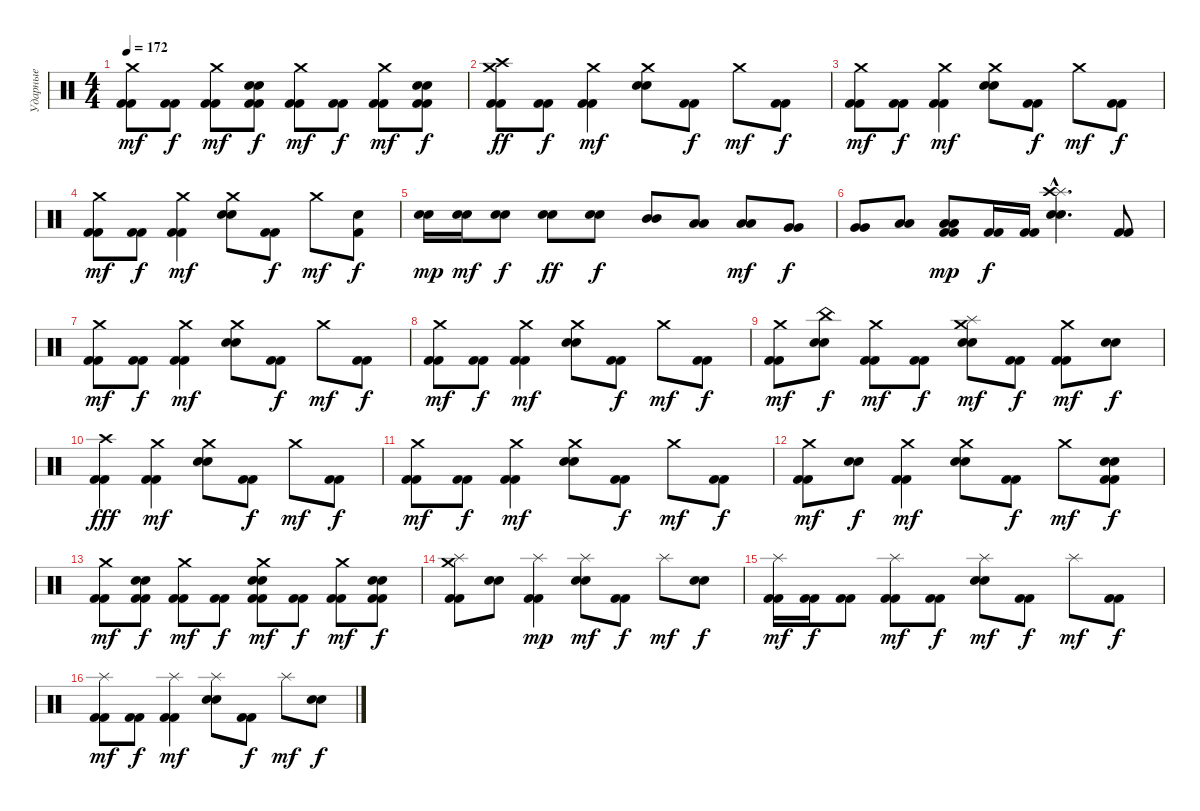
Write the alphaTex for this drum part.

\track ("Ударные" "Ударные") {instrument percussion}
\staff {score}
\articulation defaults
\ts (4 4)
\tempo 172
\clef neutral
\ks c
("Crash medium (hit)" "Kick (hit) 2" "Kick (hit) 2").8{dy mf} ("Kick (hit) 2" "Kick (hit) 2").8{dy f} ("Crash medium (hit)" "Kick (hit) 2" "Kick (hit) 2").8{dy mf} ("Electric Snare (hit)" "Electric Snare (hit)" "Kick (hit) 2" "Kick (hit) 2").8{dy f} ("Crash medium (hit)" "Kick (hit) 2" "Kick (hit) 2").8{dy mf} ("Kick (hit) 2" "Kick (hit) 2").8{dy f} ("Crash medium (hit)" "Kick (hit) 2" "Kick (hit) 2").8{dy mf} ("Electric Snare (hit)" "Electric Snare (hit)" "Kick (hit) 2" "Kick (hit) 2").8{dy f} |
("Crash medium (hit)" "Crash high (hit)" "Kick (hit) 2" "Kick (hit) 2").8{dy ff} ("Kick (hit) 2" "Kick (hit) 2").8{dy f} ("Crash medium (hit)" "Kick (hit) 2" "Kick (hit) 2").4{dy mf} ("Crash medium (hit)" "Electric Snare (hit)" "Electric Snare (hit)").8 ("Kick (hit) 2" "Kick (hit) 2").8{dy f} "Crash medium (hit)".8{dy mf} ("Kick (hit) 2" "Kick (hit) 2").8{dy f} |
("Crash medium (hit)" "Kick (hit) 2" "Kick (hit) 2").8{dy mf} ("Kick (hit) 2" "Kick (hit) 2").8{dy f} ("Crash medium (hit)" "Kick (hit) 2" "Kick (hit) 2").4{dy mf} ("Crash medium (hit)" "Electric Snare (hit)" "Electric Snare (hit)").8 ("Kick (hit) 2" "Kick (hit) 2").8{dy f} "Crash medium (hit)".8{dy mf} ("Kick (hit) 2" "Kick (hit) 2").8{dy f} |
("Crash medium (hit)" "Kick (hit) 2" "Kick (hit) 2").8{dy mf} ("Kick (hit) 2" "Kick (hit) 2").8{dy f} ("Crash medium (hit)" "Kick (hit) 2" "Kick (hit) 2").4{dy mf} ("Crash medium (hit)" "Electric Snare (hit)" "Electric Snare (hit)").8 ("Kick (hit) 2" "Kick (hit) 2").8{dy f} "Crash medium (hit)".8{dy mf} ("Electric Snare (hit)" "Kick (hit) 2").8{dy f} |
("Electric Snare (hit)" "Electric Snare (hit)").16{dy mp} ("Electric Snare (hit)" "Electric Snare (hit)").16{dy mf} ("Electric Snare (hit)" "Electric Snare (hit)").8{dy f} ("Electric Snare (hit)" "Electric Snare (hit)").8{dy ff} ("Electric Snare (hit)" "Electric Snare (hit)").8{dy f} ("Mid Tom (hit)" "Mid Tom (hit)").8 ("Low Tom (hit)" "Low Tom (hit)").8 ("Low Tom (hit)" "Low Tom (hit)").8{dy mf} ("Very Low Tom (hit)" "Very Low Tom (hit)").8{dy f} |
("Very Low Tom (hit)" "Very Low Tom (hit)").8 ("Low Floor Tom (hit)" "Low Floor Tom (hit)").8 ("Low Floor Tom (hit)" "Low Floor Tom (hit)" "Kick (hit) 2" "Kick (hit) 2").8{dy mp} ("Kick (hit) 2" "Kick (hit) 2").16{dy f} ("Kick (hit) 2" "Kick (hit) 2").16 ("Splash (hit)"{hac} "Crash high (hit)"{hac} "Electric Snare (hit)"{hac} "Electric Snare (hit)"{hac}).4{d} ("Kick (hit) 2" "Kick (hit) 2").8 |
("Crash medium (hit)" "Kick (hit) 2" "Kick (hit) 2").8{dy mf} ("Kick (hit) 2" "Kick (hit) 2").8{dy f} ("Crash medium (hit)" "Kick (hit) 2" "Kick (hit) 2").4{dy mf} ("Crash medium (hit)" "Electric Snare (hit)" "Electric Snare (hit)").8 ("Kick (hit) 2" "Kick (hit) 2").8{dy f} "Crash medium (hit)".8{dy mf} ("Kick (hit) 2" "Kick (hit) 2").8{dy f} |
("Crash medium (hit)" "Kick (hit) 2" "Kick (hit) 2").8{dy mf} ("Kick (hit) 2" "Kick (hit) 2").8{dy f} ("Crash medium (hit)" "Kick (hit) 2" "Kick (hit) 2").4{dy mf} ("Crash medium (hit)" "Electric Snare (hit)" "Electric Snare (hit)").8 ("Kick (hit) 2" "Kick (hit) 2").8{dy f} "Crash medium (hit)".8{dy mf} ("Kick (hit) 2" "Kick (hit) 2").8{dy f} |
("Crash medium (hit)" "Kick (hit) 2" "Kick (hit) 2").8{dy mf} ("China (hit)" "Electric Snare (hit)" "Electric Snare (hit)").8{dy f} ("Crash medium (hit)" "Kick (hit) 2" "Kick (hit) 2").8{dy mf} ("Kick (hit) 2" "Kick (hit) 2").8{dy f} ("Crash medium (hit)" "Splash (hit)" "Electric Snare (hit)" "Electric Snare (hit)").8{dy mf} ("Kick (hit) 2" "Kick (hit) 2").8{dy f} ("Crash medium (hit)" "Kick (hit) 2" "Kick (hit) 2").8{dy mf} ("Electric Snare (hit)" "Electric Snare (hit)").8{dy f} |
("Crash high (hit)" "Kick (hit) 2" "Kick (hit) 2").4{dy fff} ("Crash medium (hit)" "Kick (hit) 2" "Kick (hit) 2").4{dy mf} ("Crash medium (hit)" "Electric Snare (hit)" "Electric Snare (hit)").8 ("Kick (hit) 2" "Kick (hit) 2").8{dy f} "Crash medium (hit)".8{dy mf} ("Kick (hit) 2" "Kick (hit) 2").8{dy f} |
("Crash medium (hit)" "Kick (hit) 2" "Kick (hit) 2").8{dy mf} ("Kick (hit) 2" "Kick (hit) 2").8{dy f} ("Crash medium (hit)" "Kick (hit) 2" "Kick (hit) 2").4{dy mf} ("Crash medium (hit)" "Electric Snare (hit)" "Electric Snare (hit)").8 ("Kick (hit) 2" "Kick (hit) 2").8{dy f} "Crash medium (hit)".8{dy mf} ("Kick (hit) 2" "Kick (hit) 2").8{dy f} |
("Crash medium (hit)" "Kick (hit) 2" "Kick (hit) 2").8{dy mf} ("Electric Snare (hit)" "Electric Snare (hit)").8{dy f} ("Crash medium (hit)" "Kick (hit) 2" "Kick (hit) 2").4{dy mf} ("Crash medium (hit)" "Electric Snare (hit)" "Electric Snare (hit)").8 ("Kick (hit) 2" "Kick (hit) 2").8{dy f} "Crash medium (hit)".8{dy mf} ("Electric Snare (hit)" "Electric Snare (hit)" "Kick (hit) 2" "Kick (hit) 2").8{dy f} |
("Crash medium (hit)" "Kick (hit) 2" "Kick (hit) 2").8{dy mf} ("Electric Snare (hit)" "Electric Snare (hit)" "Kick (hit) 2" "Kick (hit) 2").8{dy f} ("Crash medium (hit)" "Kick (hit) 2" "Kick (hit) 2").8{dy mf} ("Kick (hit) 2" "Kick (hit) 2").8{dy f} ("Crash medium (hit)" "Electric Snare (hit)" "Electric Snare (hit)" "Kick (hit) 2" "Kick (hit) 2").8{dy mf} ("Kick (hit) 2" "Kick (hit) 2").8{dy f} ("Crash medium (hit)" "Kick (hit) 2" "Kick (hit) 2").8{dy mf} ("Electric Snare (hit)" "Electric Snare (hit)" "Kick (hit) 2" "Kick (hit) 2").8{dy f} |
("Crash medium (hit)" "Splash (hit)" "Kick (hit) 2" "Kick (hit) 2").8 ("Electric Snare (hit)" "Electric Snare (hit)").8 ("Splash (hit)" "Kick (hit) 2" "Kick (hit) 2").4{dy mp} ("Splash (hit)" "Electric Snare (hit)" "Electric Snare (hit)").8{dy mf} ("Kick (hit) 2" "Kick (hit) 2").8{dy f} "Splash (hit)".8{dy mf} ("Electric Snare (hit)" "Electric Snare (hit)").8{dy f} |
("Splash (hit)" "Kick (hit) 2" "Kick (hit) 2").16{dy mf} ("Kick (hit) 2" "Kick (hit) 2").16{dy f} ("Kick (hit) 2" "Kick (hit) 2").8 ("Splash (hit)" "Kick (hit) 2" "Kick (hit) 2").8{dy mf} ("Kick (hit) 2" "Kick (hit) 2").8{dy f} ("Splash (hit)" "Electric Snare (hit)" "Electric Snare (hit)").8{dy mf} ("Kick (hit) 2" "Kick (hit) 2").8{dy f} "Splash (hit)".8{dy mf} ("Kick (hit) 2" "Kick (hit) 2").8{dy f} |
("Splash (hit)" "Kick (hit) 2" "Kick (hit) 2").8{dy mf} ("Kick (hit) 2" "Kick (hit) 2").8{dy f} ("Splash (hit)" "Kick (hit) 2" "Kick (hit) 2").4{dy mf} ("Splash (hit)" "Electric Snare (hit)" "Electric Snare (hit)").8 ("Kick (hit) 2" "Kick (hit) 2").8{dy f} "Splash (hit)".8{dy mf} ("Electric Snare (hit)" "Electric Snare (hit)").8{dy f}
